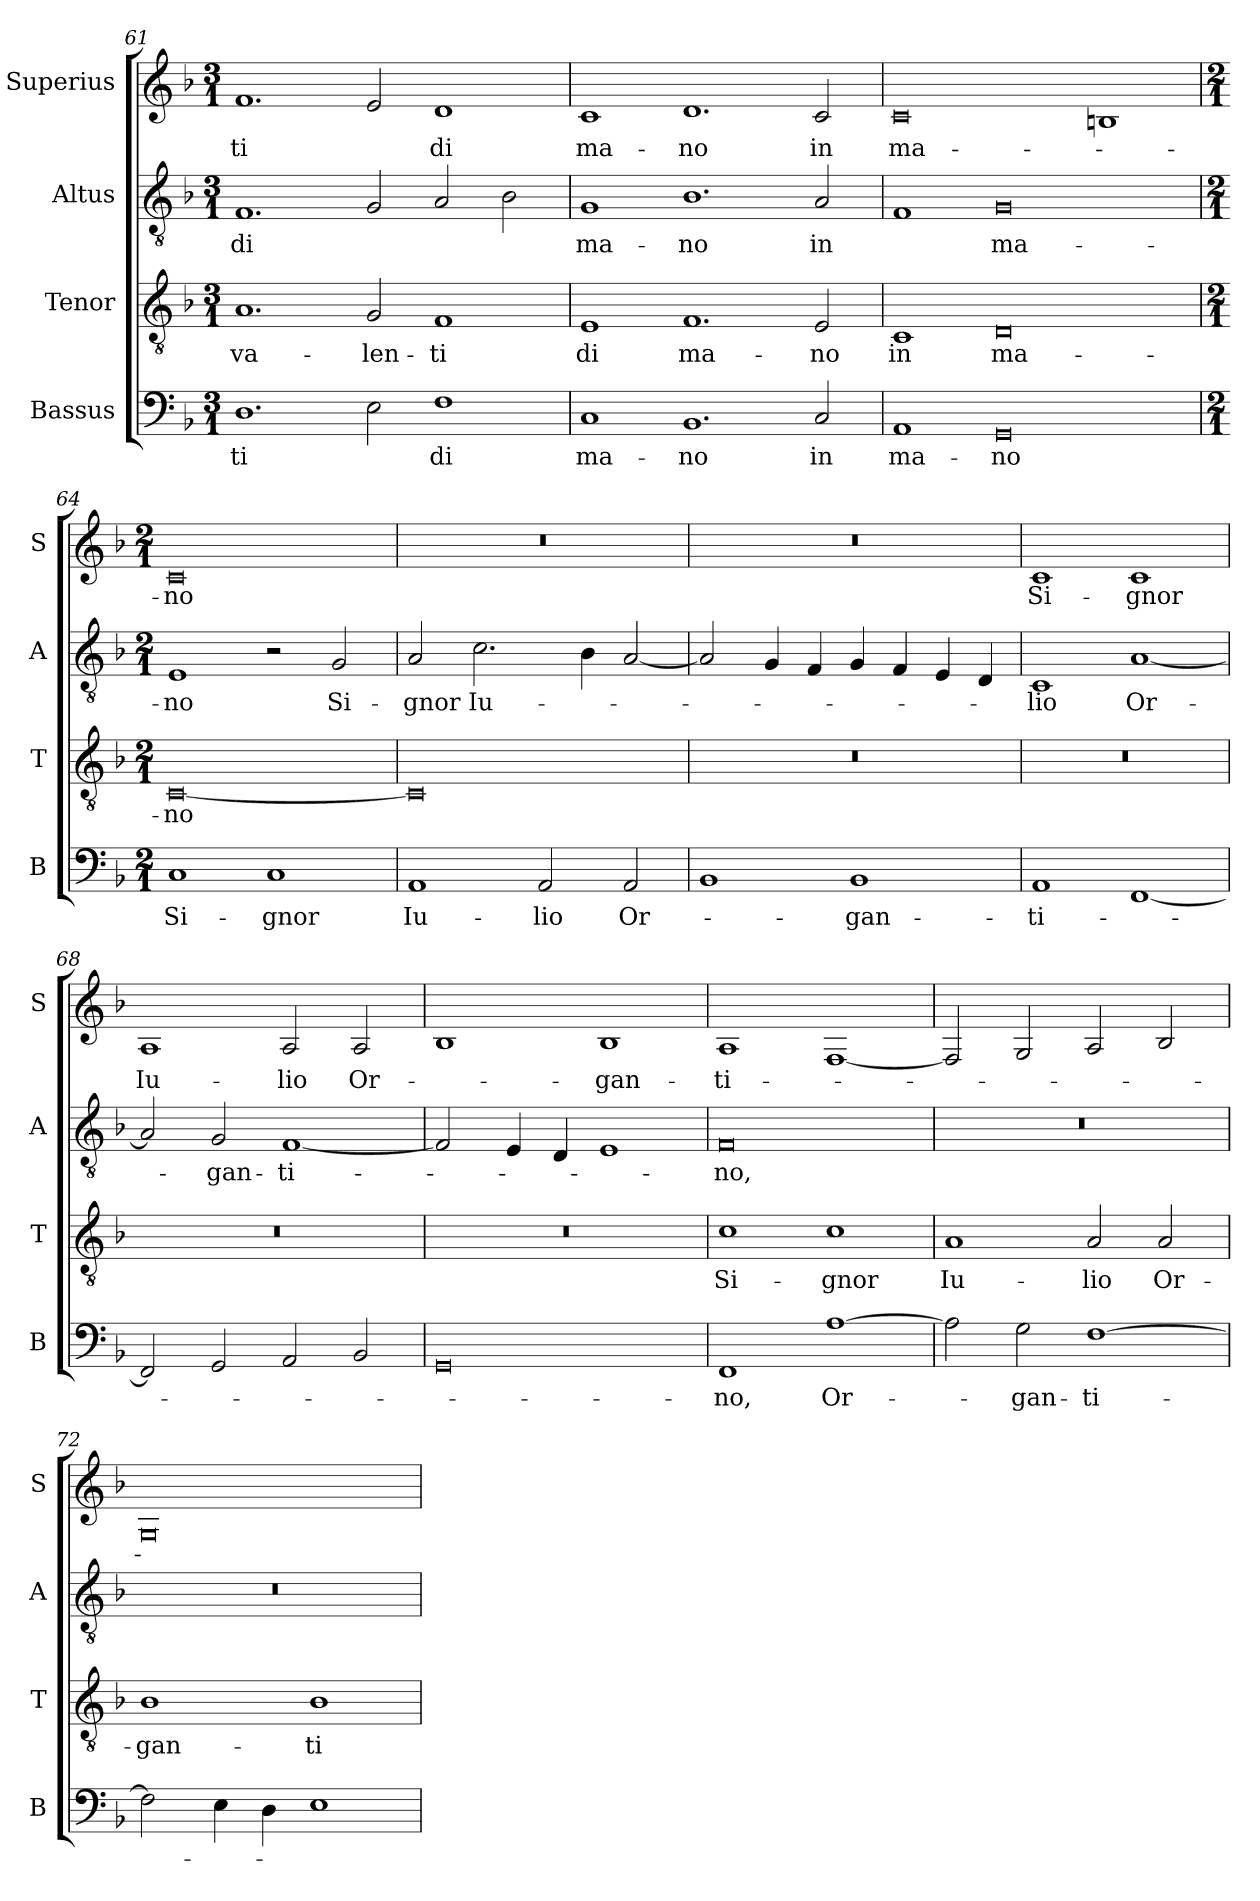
**kern	**text	**kern	**text	**kern	**text	**kern	**text
*part4	*part4	*part3	*part3	*part2	*part2	*part1	*part1
*staff4	*staff4	*staff3	*staff3	*staff2	*staff2	*staff1	*staff1
*I"Bassus	*	*I"Tenor	*	*I"Altus	*	*I"Superius	*
*I'B	*	*I'T	*	*I'A	*	*I'S	*
*clefF4	*	*clefGv2	*	*clefGv2	*	*clefG2	*
*k[b-]	*	*k[b-]	*	*k[b-]	*	*k[b-]	*
*M3/1	*	*M3/1	*	*M3/1	*	*M3/1	*
=61	=61	=61	=61	=61	=61	=61	=61
1.D	-ti	1.A	va-	1.F	di	1.f	-ti
2E	.	2G	-len-	2G	.	2e	.
1F	di	1F	-ti	2A	.	1d	di
.	.	.	.	2B-	.	.	.
=62	=62	=62	=62	=62	=62	=62	=62
1C	ma-	1E	di	1G	ma-	1c	ma-
1.BB-	-no	1.F	ma-	1.B-	-no	1.d	-no
2C	in	2E	-no	2A	in	2c	in
=63	=63	=63	=63	=63	=63	=63	=63
1AA	ma-	1C	in	1F	.	0c	ma-
0GG	-no	0D	ma-	0G	ma-	.	.
.	.	.	.	.	.	1Bn	.
=64	=64	=64	=64	=64	=64	=64	=64
*M2/1	*	*M2/1	*	*M2/1	*	*M2/1	*
1C	Si-	[0C	-no	1E	-no	0c	-no
1C	-gnor	.	.	2r	.	.	.
.	.	.	.	2G	Si-	.	.
=65	=65	=65	=65	=65	=65	=65	=65
1AA	Iu-	0C]	.	2A	-gnor	0r	.
.	.	.	.	2.c	Iu-	.	.
2AA	-lio	.	.	.	.	.	.
.	.	.	.	4B-	.	.	.
2AA	Or-	.	.	[2A	.	.	.
=66	=66	=66	=66	=66	=66	=66	=66
1BB-	.	0r	.	2A]	.	0r	.
.	.	.	.	4G	.	.	.
.	.	.	.	4F	.	.	.
1BB-	-gan-	.	.	4G	.	.	.
.	.	.	.	4F	.	.	.
.	.	.	.	4E	.	.	.
.	.	.	.	4D	.	.	.
=67	=67	=67	=67	=67	=67	=67	=67
1AA	-ti-	0r	.	1C	-lio	1c	Si-
[1FF	.	.	.	[1A	Or-	1c	-gnor
=68	=68	=68	=68	=68	=68	=68	=68
2FF]	.	0r	.	2A]	.	1A	Iu-
2GG	.	.	.	2G	-gan-	.	.
2AA	.	.	.	[1F	-ti-	2A	-lio
2BB-	.	.	.	.	.	2A	Or-
=69	=69	=69	=69	=69	=69	=69	=69
0GG	.	0r	.	2F]	.	1B-	.
.	.	.	.	4E	.	.	.
.	.	.	.	4D	.	.	.
.	.	.	.	1E	.	1B-	-gan-
=70	=70	=70	=70	=70	=70	=70	=70
1FF	-no,	1c	Si-	0F	-no,	1A	-ti-
[1A	Or-	1c	-gnor	.	.	[1F	.
=71	=71	=71	=71	=71	=71	=71	=71
2A]	.	1A	Iu-	0r	.	2F]	.
2G	-gan-	.	.	.	.	2G	.
[1F	-ti-	2A	-lio	.	.	2A	.
.	.	2A	Or-	.	.	2B-	.
=72	=72	=72	=72	=72	=72	=72	=72
2F]	.	1B-	-gan-	0r	.	0G	.
4E	.	.	.	.	.	.	.
4D	.	.	.	.	.	.	.
1E	.	1B-	-ti-	.	.	.	.
=	=	=	=	=	=	=	=
*-	*-	*-	*-	*-	*-	*-	*-
